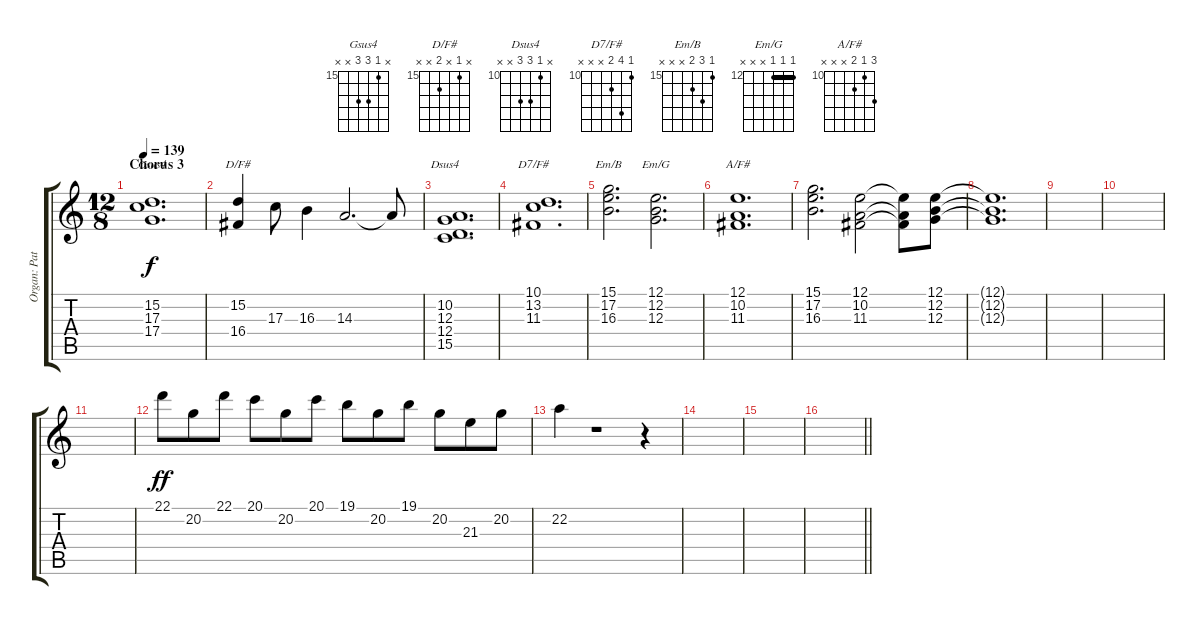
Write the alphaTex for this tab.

\track ("Organ: Patrick Moraz" "Organ: Pat") {instrument percussiveorgan}
\staff {score tabs}
\tuning (E4 B3 G3 D3 A2 E2) {hide}
\chord ("Gsus4" x 15 17 17 x x) {firstfret 15}
\chord ("D/F#" x 15 x 16 x x) {firstfret 15}
\chord ("Dsus4" x 10 12 12 x x) {firstfret 10}
\chord ("D7/F#" 10 13 11 x x x) {firstfret 10}
\chord ("Em/B" 15 17 16 x x x) {firstfret 15}
\chord ("Em/G" 12 12 12 x x x) {firstfret 12 barre 12}
\chord ("A/F#" 12 10 11 x x x) {firstfret 10}
\ts (12 8)
\section ("" "Chorus 3")
\tempo 139
\clef g2
\ks c
(15.2 17.3 17.4).1{d ch "Gsus4" dy f} |
(15.2 16.4).4{ch "D/F#"} 17.3.8 16.3.4 14.3.2{d} 14.3{t}.8 |
(10.2 12.3 12.4 15.5).1{d ch "Dsus4"} |
(10.1 13.2 11.3).1{d ch "D7/F#"} |
(15.1 17.2 16.3).2{d ch "Em/B"} (12.1 12.2 12.3).2{d ch "Em/G"} |
(12.1 10.2 11.3).1{d ch "A/F#"} |
(15.1 17.2 16.3).2{d} (12.1 10.2 11.3).2 (12.1{t} 10.2{t} 11.3{t}).8 (12.1 12.2 12.3).8 |
(12.1{t} 12.2{t} 12.3{t}).1{d} |
|
|
|
22.1.8{dy ff instrument electricpiano2} 20.2.8 22.1.8 20.1.8 20.2.8 20.1.8 19.1.8 20.2.8 19.1.8 20.2.8 21.3.8 20.2.8 |
22.2.4 r.1 r.4 |
|
|
\barLineRight lightlight
